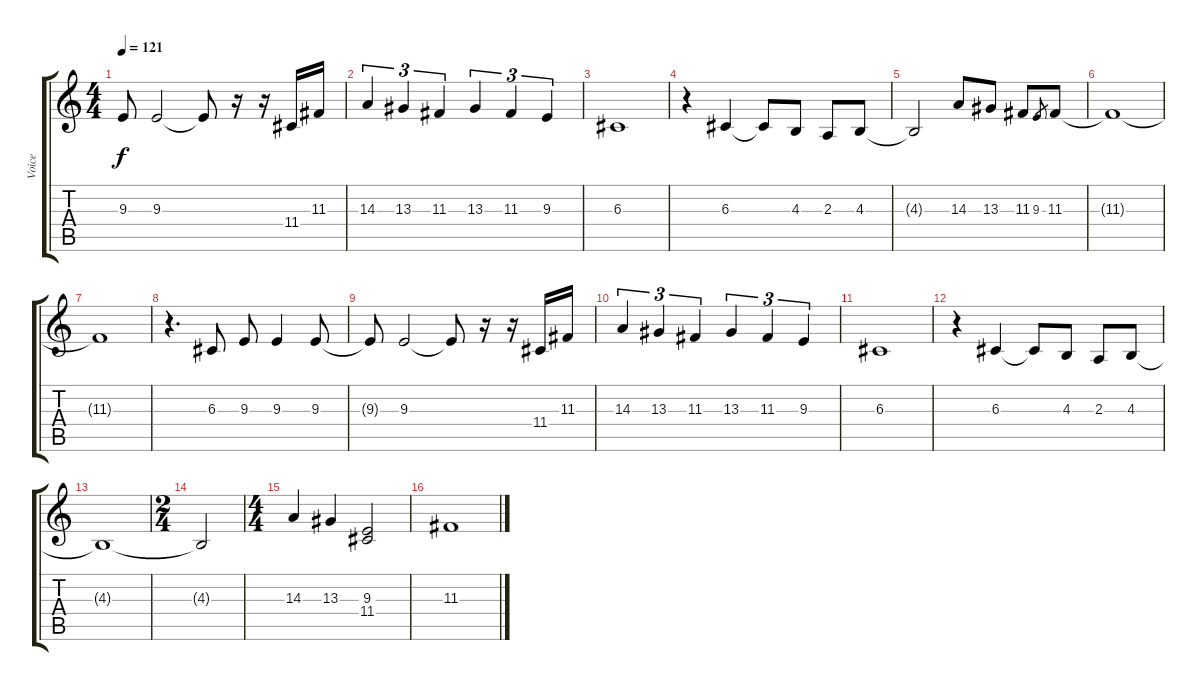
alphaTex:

\track ("Voice" "Voice") {instrument lead2sawtooth}
\staff {score tabs}
\tuning (E4 B3 G3 D3 A2 E2) {hide}
\ts (4 4)
\tempo 121
\clef g2
\ks c
9.3{t}.8{dy f} 9.3.2 9.3{t}.8 r.16 r.16 11.4.16 11.3.16 |
14.3.4{tu (3 2)} 13.3.4{tu (3 2)} 11.3.4{tu (3 2)} 13.3.4{tu (3 2)} 11.3.4{tu (3 2)} 9.3.4{tu (3 2)} |
6.3.1 |
r.4 6.3.4 6.3{t}.8 4.3.8 2.3.8 4.3.8 |
4.3{t}.2 14.3.8 13.3.8 11.3.8 9.3.8{gr} 11.3.8 |
11.3{t}.1 |
11.3{t}.1 |
r.4{d} 6.3.8 9.3.8 9.3.4 9.3.8 |
9.3{t}.8 9.3.2 9.3{t}.8 r.16 r.16 11.4.16 11.3.16 |
14.3.4{tu (3 2)} 13.3.4{tu (3 2)} 11.3.4{tu (3 2)} 13.3.4{tu (3 2)} 11.3.4{tu (3 2)} 9.3.4{tu (3 2)} |
6.3.1 |
r.4 6.3.4 6.3{t}.8 4.3.8 2.3.8 4.3.8 |
4.3{t}.1 |
\ts (2 4)
4.3{t}.2 |
\ts (4 4)
14.3.4 13.3.4 (9.3 11.4).2 |
11.3.1
